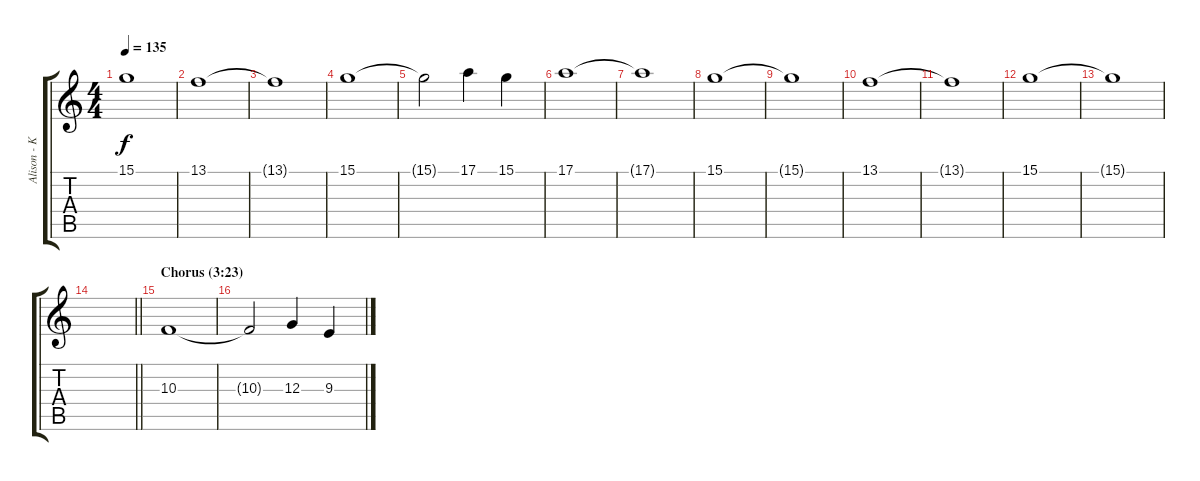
\track ("Alison - Keyboard" "Alison - K") {instrument stringensemble1}
\staff {score tabs}
\tuning (E4 B3 G3 D3 A2 E2) {hide}
\ts (4 4)
\tempo 135
\clef g2
\ks c
15.1{t}.1{dy f} |
13.1.1 |
13.1{t}.1 |
15.1.1 |
15.1{t}.2 17.1.4 15.1.4 |
17.1.1 |
17.1{t}.1 |
15.1.1 |
15.1{t}.1 |
13.1.1 |
13.1{t}.1 |
15.1.1 |
15.1{t}.1 |
\barLineRight lightlight
|
\section ("" "Chorus (3:23)")
10.3.1 |
10.3{t}.2 12.3.4 9.3.4
